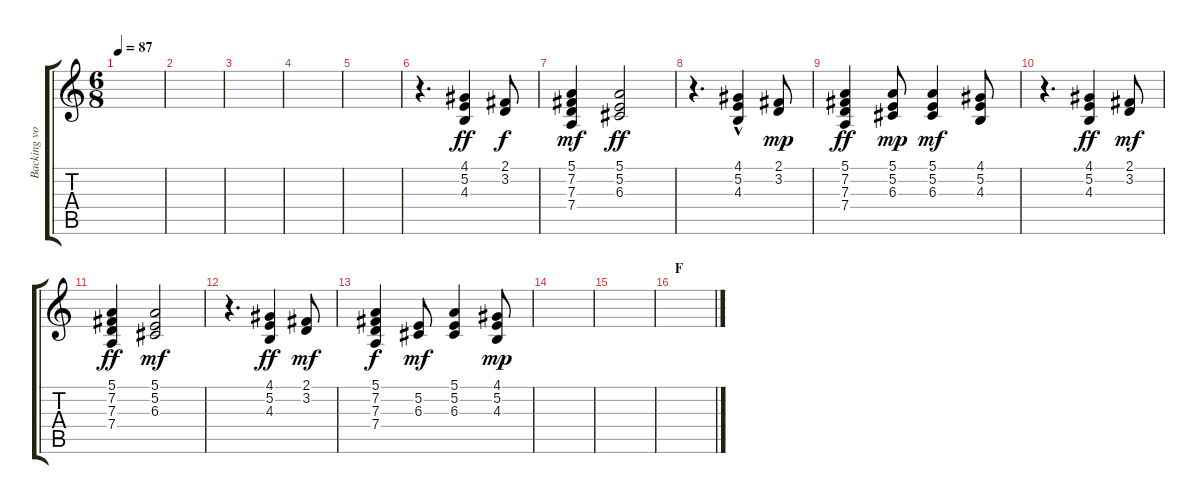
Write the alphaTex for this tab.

\track ("Backing vocal" "Backing vo") {instrument synthvoice}
\staff {score tabs}
\tuning (E4 B3 G3 D3 A2 E2) {hide}
\ts (6 8)
\tempo 87
\clef g2
\ks c
|
|
|
|
|
r.4{d} (4.1 5.2 4.3).4{dy ff} (2.1 3.2).8{dy f} |
(5.1 7.2 7.3 7.4).4{dy mf} (5.1 5.2 6.3).2{dy ff} |
r.4{d} (4.1 5.2{hac} 4.3).4 (2.1 3.2).8{dy mp} |
(5.1 7.2 7.3 7.4).4{dy ff} (5.1 5.2 6.3).8{dy mp} (5.1 5.2 6.3).4{dy mf} (4.1 5.2 4.3).8 |
r.4{d} (4.1 5.2 4.3).4{dy ff} (2.1 3.2).8{dy mf} |
(5.1 7.2 7.3 7.4).4{dy ff} (5.1 5.2 6.3).2{dy mf} |
r.4{d} (4.1 5.2 4.3).4{dy ff} (2.1 3.2).8{dy mf} |
(5.1 7.2 7.3 7.4).4{dy f} (5.2 6.3).8{dy mf} (5.1 5.2 6.3).4 (4.1 5.2 4.3).8{dy mp} |
|
|
\section ("" "F")
